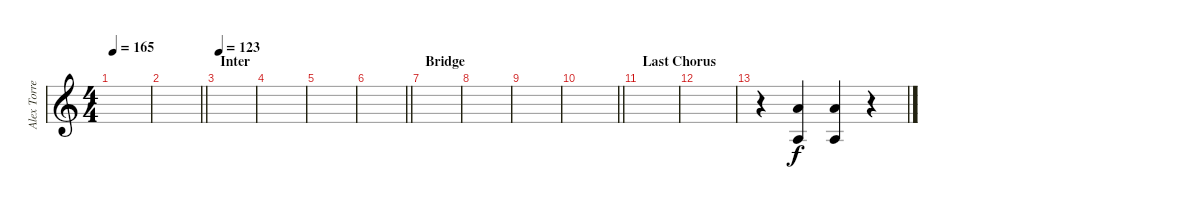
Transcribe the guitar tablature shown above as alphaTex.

\track ("Alex Torres [Backup Vocals II]" "Alex Torre") {instrument bassoon}
\staff {score}
\tuning (E4 B3 G3 D3 A2 E2) {hide}
\ts (4 4)
\tempo 165
\clef g2
\ks c
|
\barLineRight lightlight
|
\section ("" "Inter")
\tempo 123
|
|
|
\barLineRight lightlight
|
\section ("" "Bridge")
|
|
|
\barLineRight lightlight
|
\section ("" "Last Chorus")
|
|
r.4 (5.1 2.3).4{dy f volume 16 balance 8} (5.1 2.3).4 r.4
